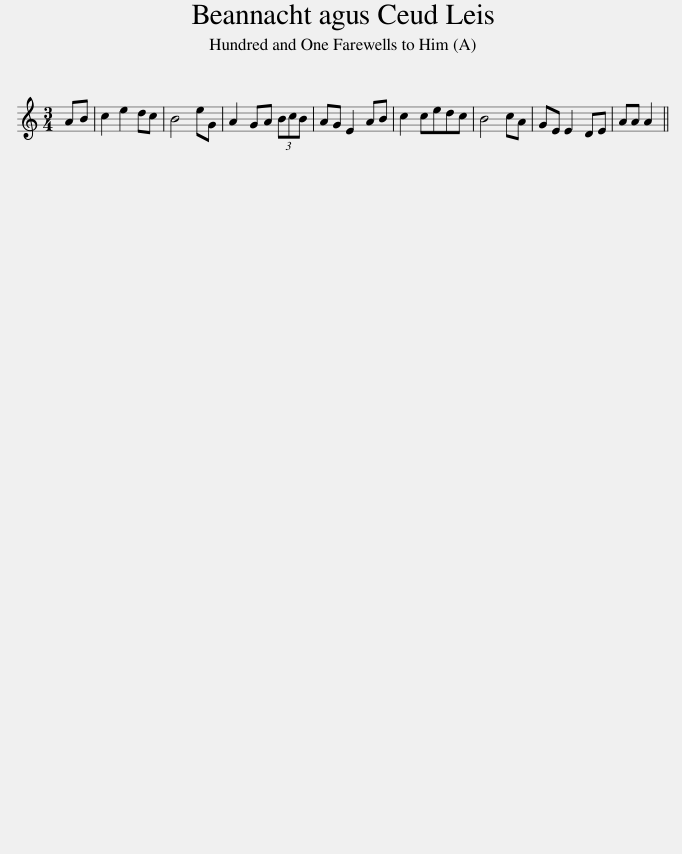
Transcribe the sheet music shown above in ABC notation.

X:1
L:1/8
M:3/4
I:linebreak $
K:C
V:1 treble
V:1
 AB | c2 e2 dc | B4 eG | A2 GA (3BcB | AG E2 AB | %5
 c2 cedc | B4 cA | GE E2 DE | AA A2 || %9
